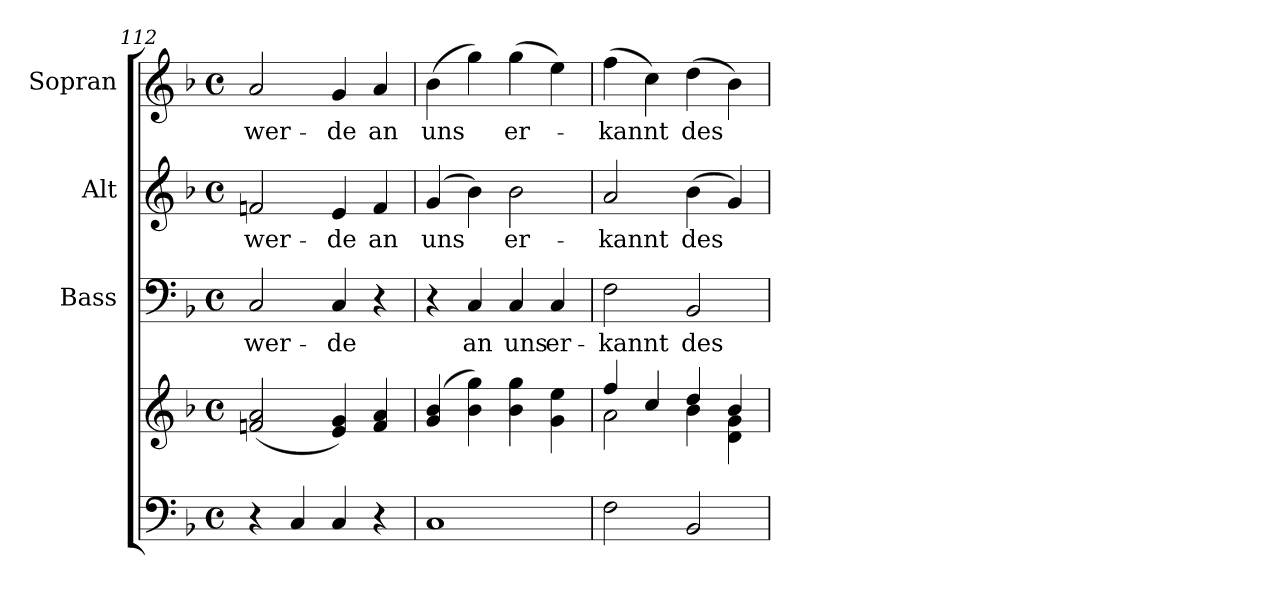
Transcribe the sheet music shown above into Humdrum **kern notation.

**kern	**kern	**kern	**text	**kern	**text	**kern	**text
*part4	*part4	*part3	*part3	*part2	*part2	*part1	*part1
*staff5	*staff4	*staff3	*staff3	*staff2	*staff2	*staff1	*staff1
*	*	*I"Bass	*	*I"Alt	*	*I"Sopran	*
*	*	*I'B.	*	*I'A.	*	*I'S.	*
*clefF4	*clefG2	*clefF4	*	*clefG2	*	*clefG2	*
*k[b-]	*k[b-]	*k[b-]	*	*k[b-]	*	*k[b-]	*
*F:	*F:	*F:	*	*F:	*	*F:	*
*M4/4	*M4/4	*M4/4	*	*M4/4	*	*M4/4	*
*met(c)	*met(c)	*met(c)	*	*met(c)	*	*met(c)	*
=112	=112	=112	=112	=112	=112	=112	=112
!	!	!	!LO:LY:b	!	!LO:LY:b	!	!LO:LY:b
4r	(<2fn/ 2a/	2C/	wer-	2fn/	wer-	2a/	wer-
4C/	.	.	.	.	.	.	.
!	!	!	!LO:LY:b	!	!LO:LY:b	!	!LO:LY:b
4C/	4e/ 4g/)	4C/	-de	4e/	-de	4g/	-de
!	!	!	!	!	!LO:LY:b	!	!LO:LY:b
4r	4f/ 4a/	4r	.	4f/	an	4a/	an
=113	=113	=113	=113	=113	=113	=113	=113
!	!	!	!	!	!LO:LY:b	!	!LO:LY:b
1C	(4g/ 4b-/	4r	.	(4g/	uns	(>4b-\	uns
!	!	!	!LO:LY:b	!	!	!	!
.	4b-\ 4gg\)	4C/	an	4b-\)	.	4gg\)	.
!	!	!	!LO:LY:b	!	!LO:LY:b	!	!LO:LY:b
.	4b-\ 4gg\	4C/	uns	2b-\	er-	(>4gg\	er-
!	!	!	!LO:LY:b	!	!	!	!
.	4g\ 4ee\	4C/	er-	.	.	4ee\)	.
=114	=114	=114	=114	=114	=114	=114	=114
*	*^	*	*	*	*	*	*
!	!	!	!	!LO:LY:b	!	!LO:LY:b	!	!LO:LY:b
2F\	4ff/	2a\	2F\	-kannt	2a/	-kannt	(>4ff\	-kannt
.	4cc/	.	.	.	.	.	4cc\)	.
!	!	!	!	!LO:LY:b	!	!LO:LY:b	!	!LO:LY:b
2BB-/	4dd/	4b-\	2BB-/	des	(>4b-\	des	(>4dd\	des
.	4b-/	4d\ 4g\	.	.	4g/)	.	4b-\)	.
*	*v	*v	*	*	*	*	*	*
=	=	=	=	=	=	=	=
*-	*-	*-	*-	*-	*-	*-	*-
